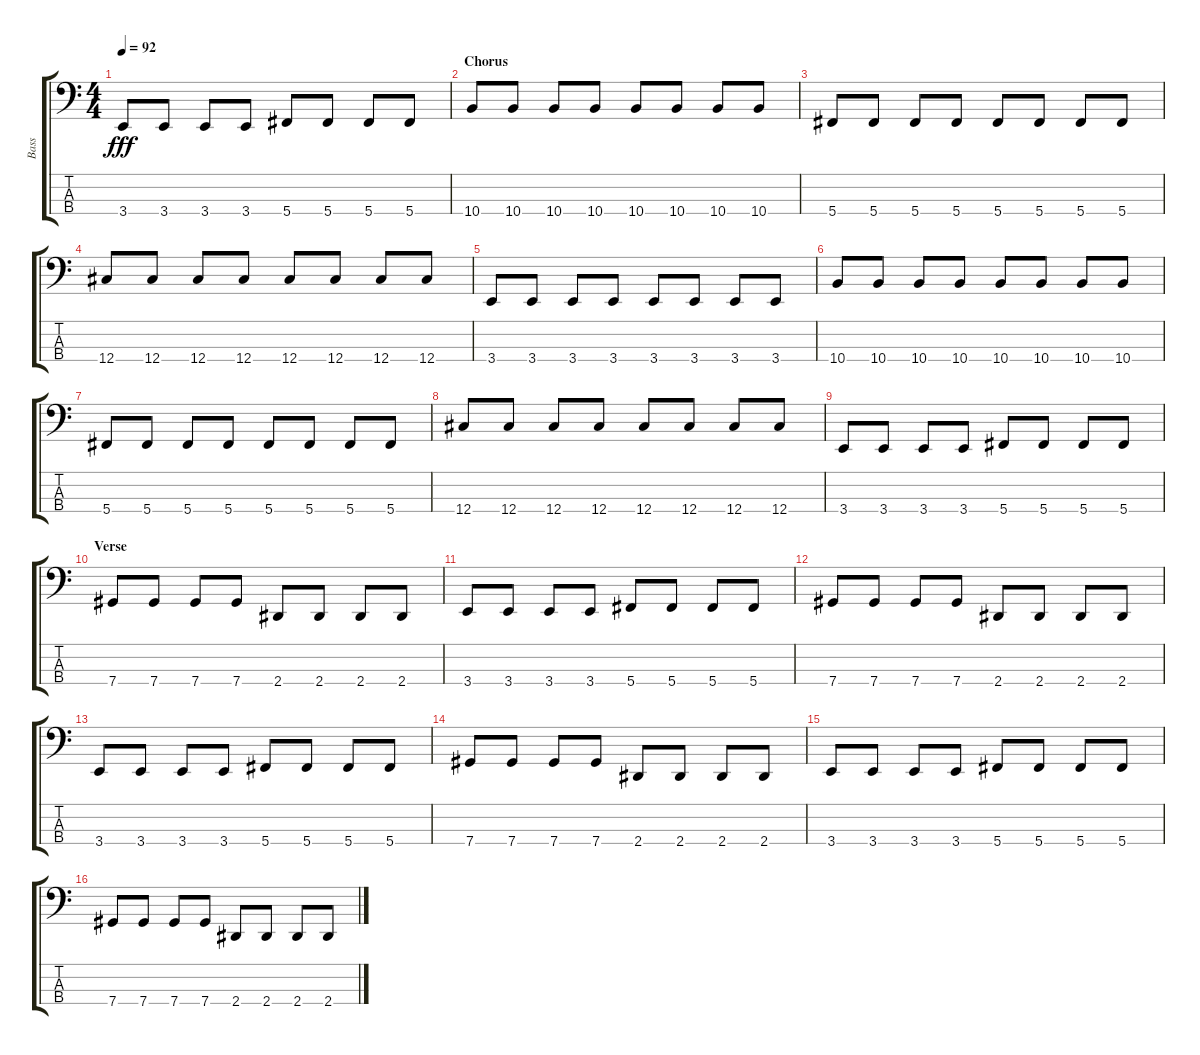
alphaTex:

\track ("Bass" "Bass") {instrument electricbassfinger}
\staff {score tabs}
\tuning (Gb2 Db2 Ab1 Db1) {hide}
\ts (4 4)
\tempo 92
\clef f4
\ks c
3.4.8{dy fff} 3.4.8 3.4.8 3.4.8 5.4.8 5.4.8 5.4.8 5.4.8 |
\section ("" "Chorus")
10.4.8 10.4.8 10.4.8 10.4.8 10.4.8 10.4.8 10.4.8 10.4.8 |
5.4.8 5.4.8 5.4.8 5.4.8 5.4.8 5.4.8 5.4.8 5.4.8 |
12.4.8 12.4.8 12.4.8 12.4.8 12.4.8 12.4.8 12.4.8 12.4.8 |
3.4.8 3.4.8 3.4.8 3.4.8 3.4.8 3.4.8 3.4.8 3.4.8 |
10.4.8 10.4.8 10.4.8 10.4.8 10.4.8 10.4.8 10.4.8 10.4.8 |
5.4.8 5.4.8 5.4.8 5.4.8 5.4.8 5.4.8 5.4.8 5.4.8 |
12.4.8 12.4.8 12.4.8 12.4.8 12.4.8 12.4.8 12.4.8 12.4.8 |
3.4.8 3.4.8 3.4.8 3.4.8 5.4.8 5.4.8 5.4.8 5.4.8 |
\section ("" "Verse")
7.4.8 7.4.8 7.4.8 7.4.8 2.4.8 2.4.8 2.4.8 2.4.8 |
3.4.8 3.4.8 3.4.8 3.4.8 5.4.8 5.4.8 5.4.8 5.4.8 |
7.4.8 7.4.8 7.4.8 7.4.8 2.4.8 2.4.8 2.4.8 2.4.8 |
3.4.8 3.4.8 3.4.8 3.4.8 5.4.8 5.4.8 5.4.8 5.4.8 |
7.4.8 7.4.8 7.4.8 7.4.8 2.4.8 2.4.8 2.4.8 2.4.8 |
3.4.8 3.4.8 3.4.8 3.4.8 5.4.8 5.4.8 5.4.8 5.4.8 |
7.4.8 7.4.8 7.4.8 7.4.8 2.4.8 2.4.8 2.4.8 2.4.8
